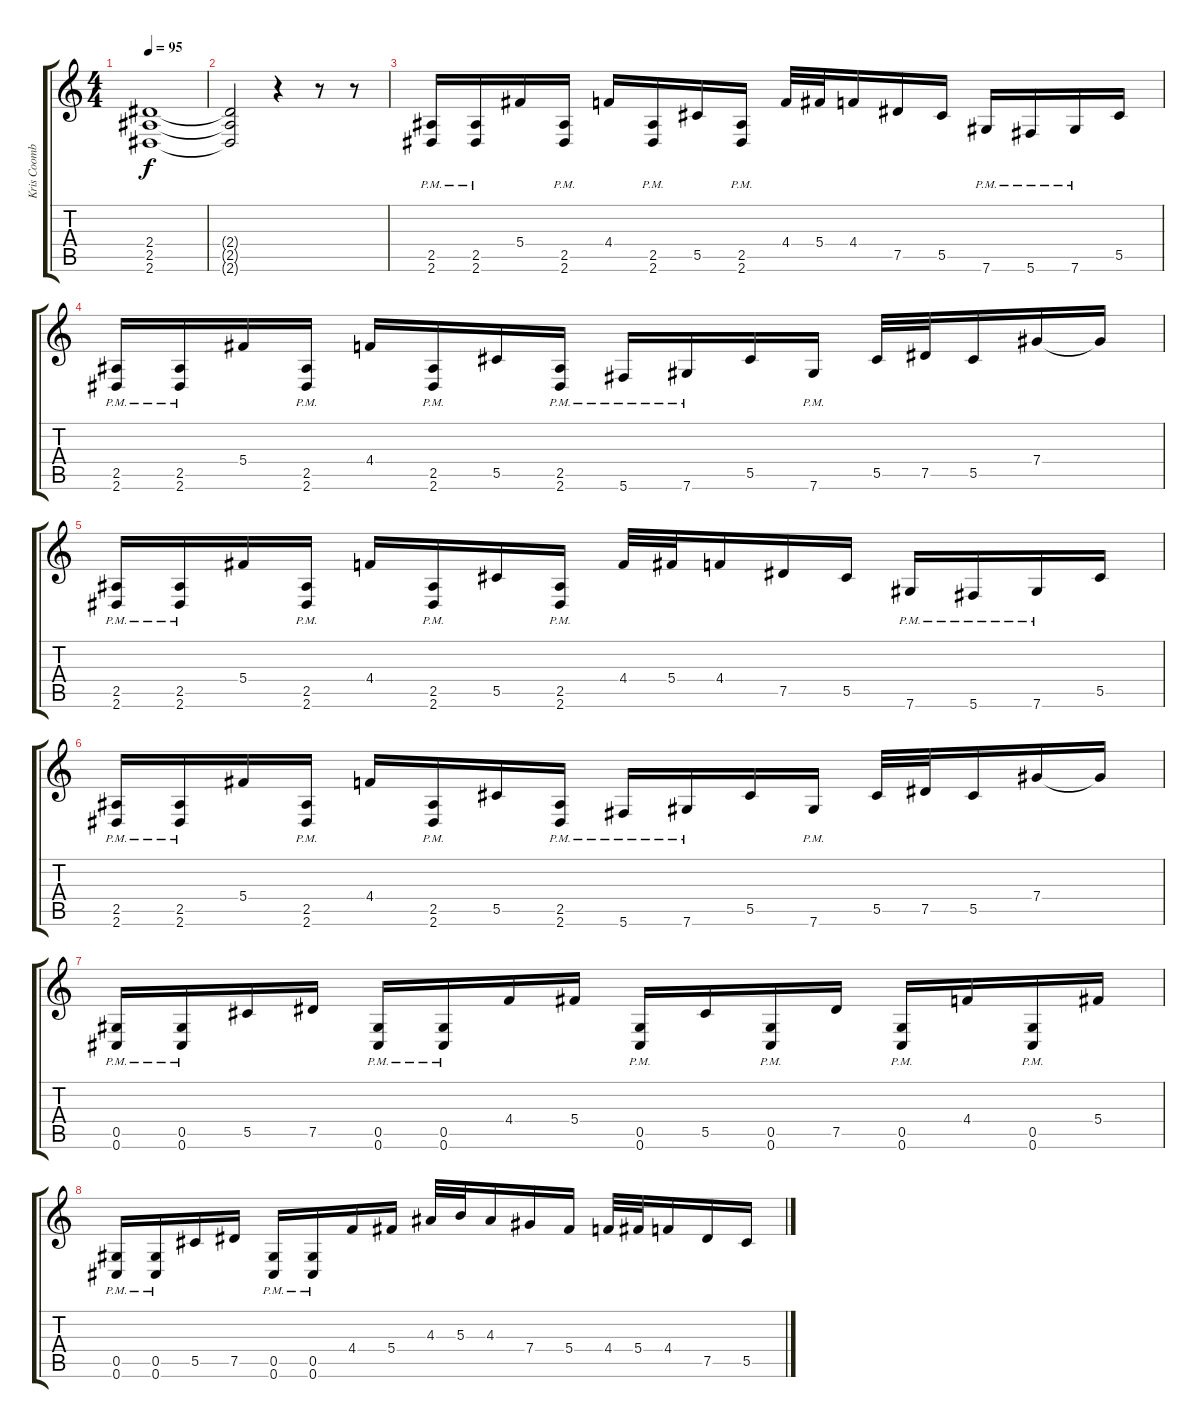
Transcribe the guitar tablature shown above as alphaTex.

\track ("Kris Coombs" "Kris Coomb") {instrument distortionguitar}
\staff {score tabs}
\tuning (Eb4 Bb3 Gb3 Db3 Ab2 Db2) {hide}
\ts (4 4)
\tempo 95
\clef g2
\ks c
(2.4 2.5 2.6).1{dy f} |
(2.4{t} 2.5{t} 2.6{t}).2 r.4 r.8 r.8 |
(2.5{pm} 2.6{pm}).16 (2.5{pm} 2.6{pm}).16 5.4.16 (2.5{pm} 2.6{pm}).16 4.4.16 (2.5{pm} 2.6{pm}).16 5.5.16 (2.5{pm} 2.6{pm}).16 4.4.32 5.4.32 4.4.16 7.5.16 5.5.16 7.6{pm}.16 5.6{pm}.16 7.6{pm}.16 5.5.16 |
(2.5{pm} 2.6{pm}).16 (2.5{pm} 2.6{pm}).16 5.4.16 (2.5{pm} 2.6{pm}).16 4.4.16 (2.5{pm} 2.6{pm}).16 5.5.16 (2.5{pm} 2.6{pm}).16 5.6{pm}.16 7.6{pm}.16 5.5.16 7.6{pm}.16 5.5.32 7.5.32 5.5.16 7.4.16 7.4{t}.16 |
(2.5{pm} 2.6{pm}).16 (2.5{pm} 2.6{pm}).16 5.4.16 (2.5{pm} 2.6{pm}).16 4.4.16 (2.5{pm} 2.6{pm}).16 5.5.16 (2.5{pm} 2.6{pm}).16 4.4.32 5.4.32 4.4.16 7.5.16 5.5.16 7.6{pm}.16 5.6{pm}.16 7.6{pm}.16 5.5.16 |
(2.5{pm} 2.6{pm}).16 (2.5{pm} 2.6{pm}).16 5.4.16 (2.5{pm} 2.6{pm}).16 4.4.16 (2.5{pm} 2.6{pm}).16 5.5.16 (2.5{pm} 2.6{pm}).16 5.6{pm}.16 7.6{pm}.16 5.5.16 7.6{pm}.16 5.5.32 7.5.32 5.5.16 7.4.16 7.4{t}.16 |
(0.5{pm} 0.6{pm}).16 (0.5{pm} 0.6{pm}).16 5.5.16 7.5.16 (0.5{pm} 0.6{pm}).16 (0.5{pm} 0.6{pm}).16 4.4.16 5.4.16 (0.5{pm} 0.6{pm}).16 5.5.16 (0.5{pm} 0.6{pm}).16 7.5.16 (0.5{pm} 0.6{pm}).16 4.4.16 (0.5{pm} 0.6{pm}).16 5.4.16 |
(0.5{pm} 0.6{pm}).16 (0.5{pm} 0.6{pm}).16 5.5.16 7.5.16 (0.5{pm} 0.6{pm}).16 (0.5{pm} 0.6{pm}).16 4.4.16 5.4.16 4.3.32 5.3.32 4.3.16 7.4.16 5.4.16 4.4.32 5.4.32 4.4.16 7.5.16 5.5.16
